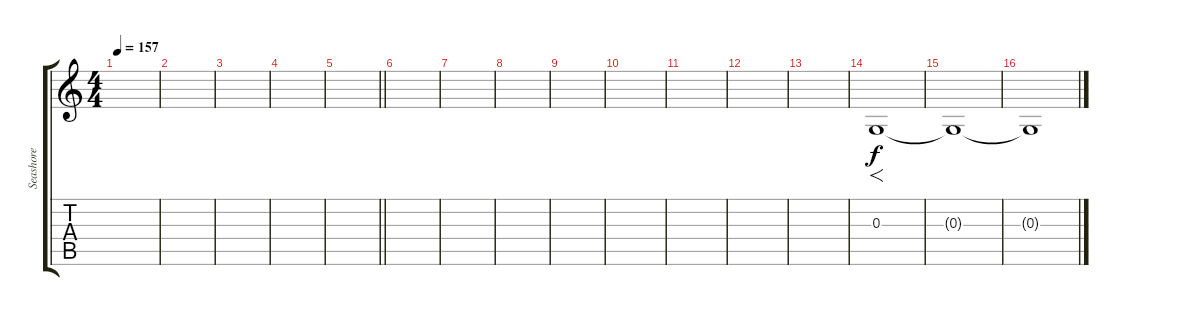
\track ("Seashore" "Seashore") {instrument seashore}
\staff {score tabs}
\tuning (E4 B3 G3 D3 A2 E2) {hide}
\ts (4 4)
\tempo 157
\clef g2
\ks c
|
|
|
|
\barLineRight lightlight
|
|
|
|
|
|
|
|
|
0.3.1{f} |
0.3{t}.1 |
0.3{t}.1
